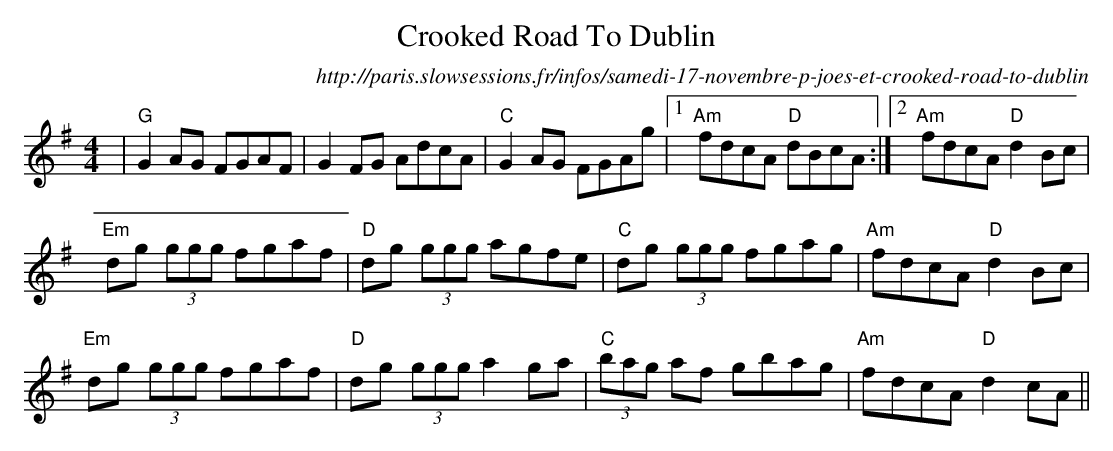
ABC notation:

X:1
T:Crooked Road To Dublin
O:http://paris.slowsessions.fr/infos/samedi-17-novembre-p-joes-et-crooked-road-to-dublin
M: 4/4
L: 1/8
K: Gmaj
|"G"G2AG FGAF|G2FG AdcA|"C"G2AG FGAg|1"Am"fdcA "D"dBcA:|2"Am"fdcA "D"d2 Bc|
"Em"dg (3ggg  fgaf|"D"dg (3ggg  agfe|"C"dg (3ggg fgag|"Am"fdcA "D"d2Bc|
"Em"dg (3ggg  fgaf|"D"dg (3ggg  a2ga|"C"(3bag af gbag|"Am"fdcA "D"d2cA||
